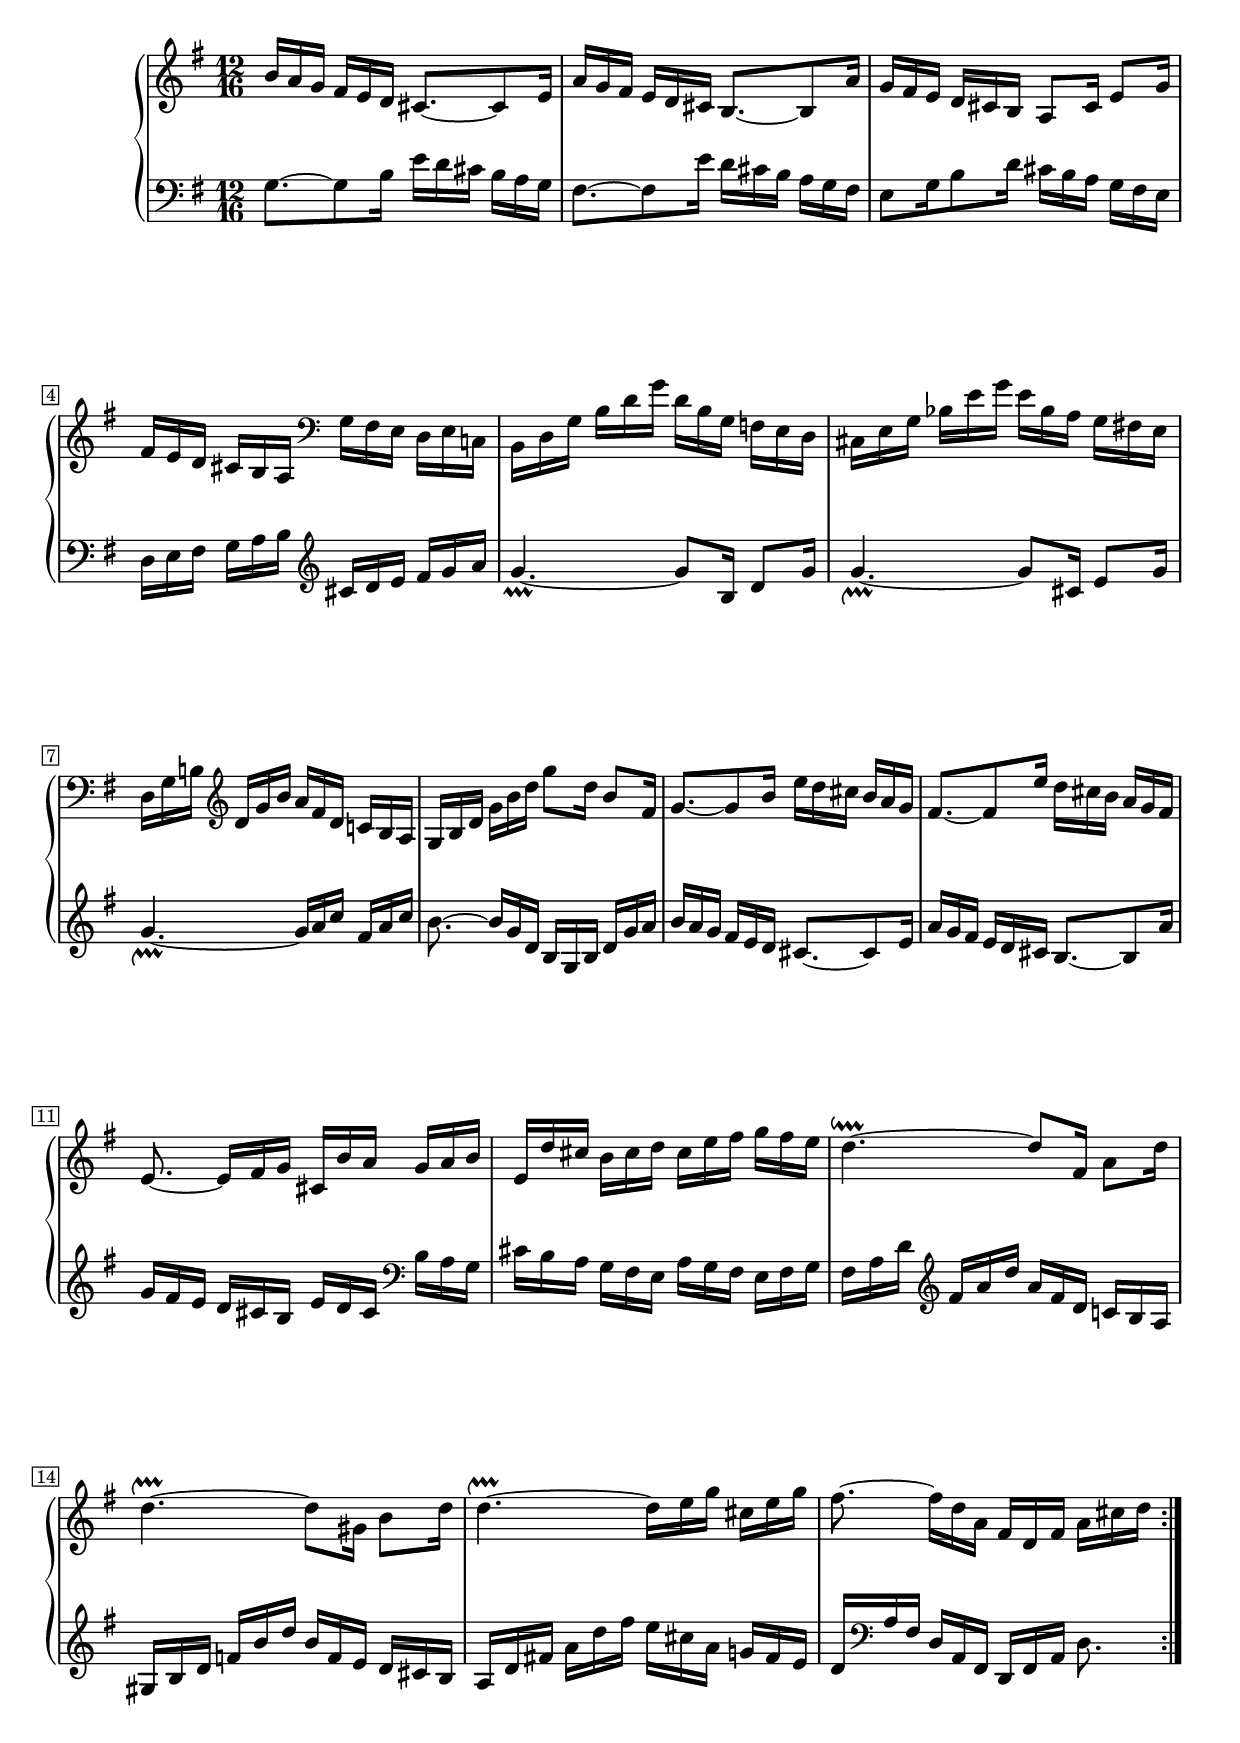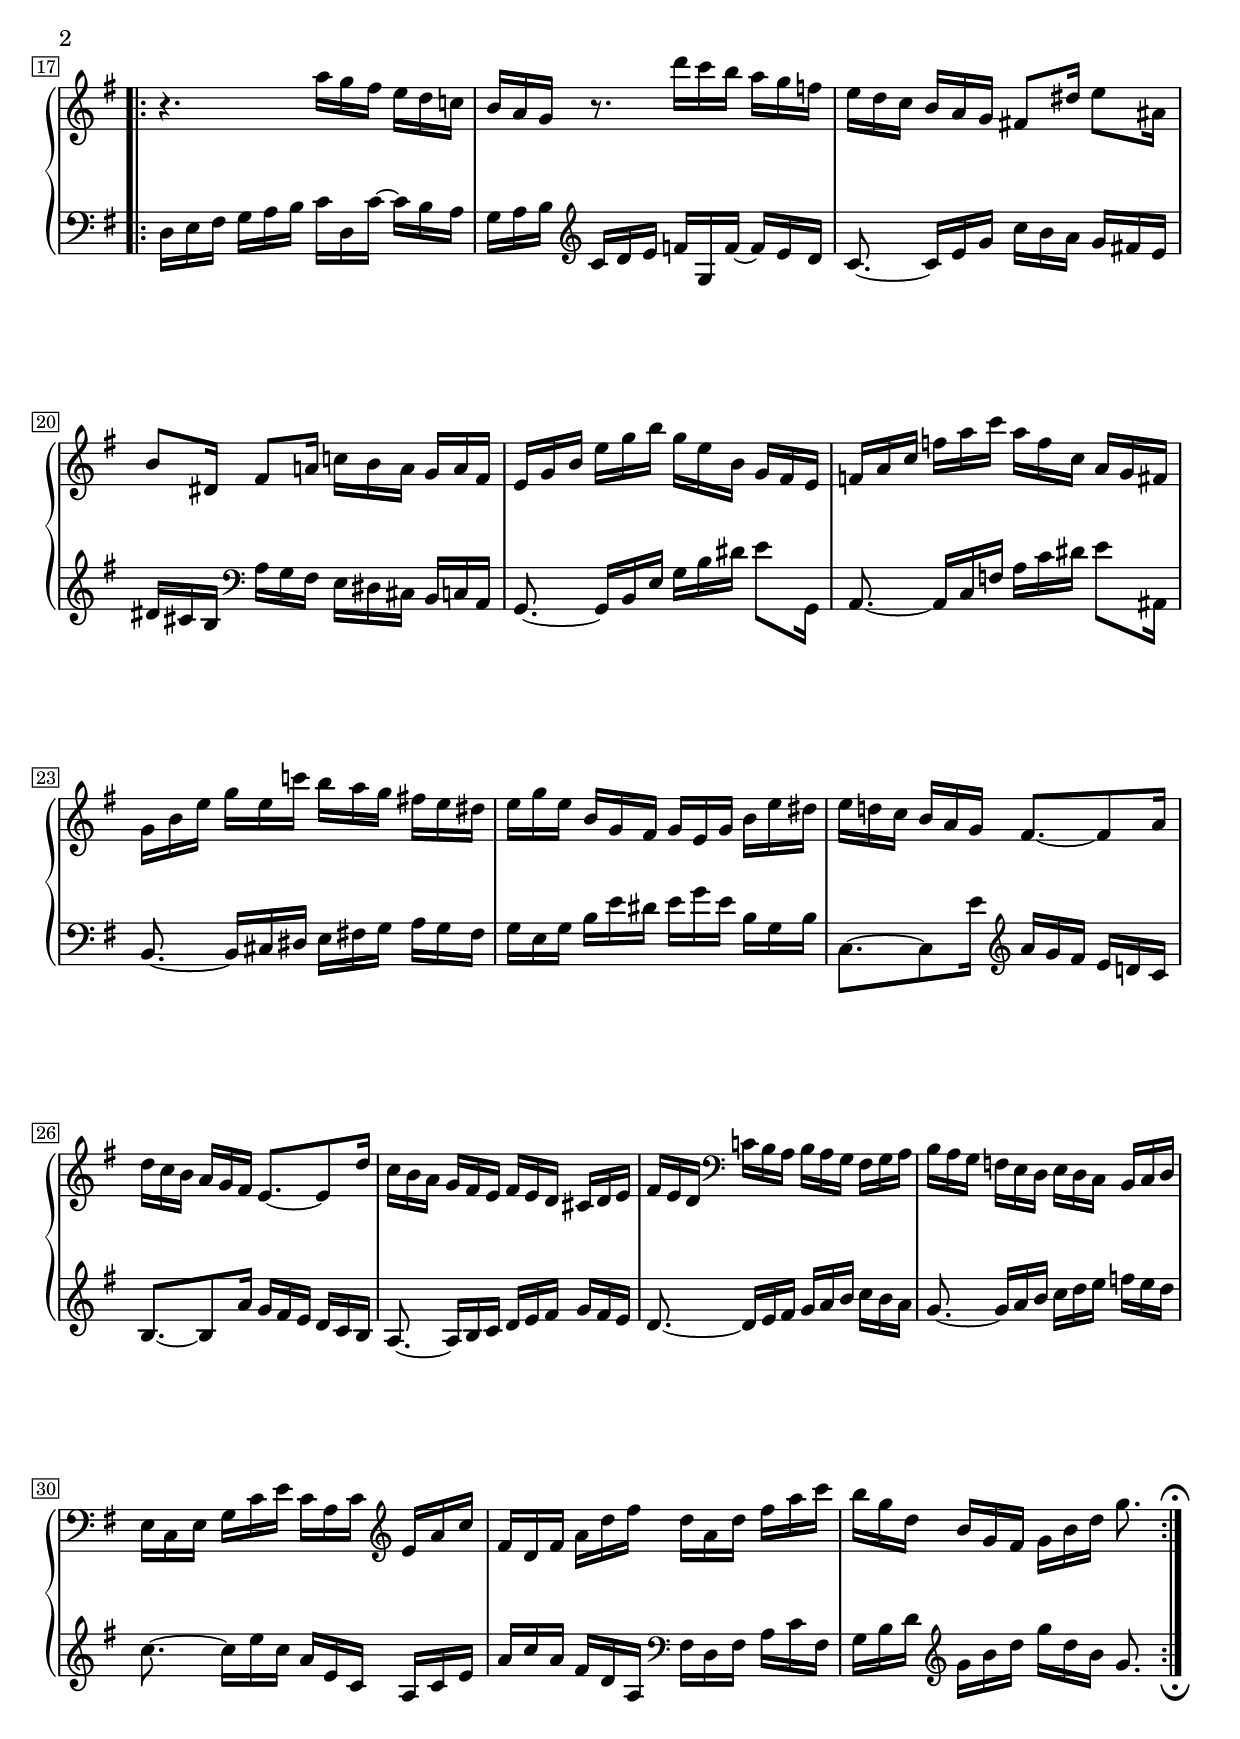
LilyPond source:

Global = {
  \key g \major
  \time 12/16
  \include "../global.ly"
}

Sopran = \context Voice = "one" \relative c'' {
  \voiceOne
  \label #'VariatioXI
  \override MultiMeasureRest.staff-position = #0
  \override Rest.staff-position = #0
  \stemNeutral\tieNeutral
  \repeat volta 2 {
  %1
  | b16[ a g] fis[ e d] cis8.~[ cis8 e16]
  | a[ g fis] e[ d cis] b8.~[ b8 a'16]
  | g[ fis e] d[ cis b] a8[ cis16] e8[ g16]
  | fis[ e d] cis[ b a] \clef "bass" g[ fis e] d[ e c!]
  %5
  | b[ d g] b[ d g] d[ b g] f[ e d]
  | cis[ e g] bes[ e g] e[ bes a] g[ fis e]
  | d[ g b] \clef "treble" d[ g b] a[ fis d] c[ b a]
  | g[ b d] g[ b d] g8[ d16] b8[ fis16]
  | g8.~[ g8 b16] e[ d cis] b[ a g]
  %10
  | fis8.~[ fis8 e'16] d[ cis b] a[ g fis]
  | e8.~ e16[ fis g] cis,[ b' a] g[ a b]
  | e,16[ d' cis] b[ cis d] cis[ e fis] g[ fis e]
  | d4.~\downprall d8[ fis,16] a8[ d16]
  | d4.~\upprall d8[ gis,16] b8[ d16]
  %15
  | d4.~\upprall d16[ e g] cis,[ e g]
  | fis8.~ fis16[ d a] fis[ d fis] a[ cis d]
  }
  \break
  \pageBreak
  \repeat volta 2 {
  | r4. a'16[ g fis] e[ d c]
  | b16[ a g] r8. d''16[ c b] a[ g f]
  | e16[ d c] b[ a g] fis8[ dis'16] e8[ ais,16]
  %20
  | b8[ dis,16] fis8[ a16] c[ b a] g[ a fis]
  | e16[ g b] e[ g b] g[ e b] g[ fis e]
  | f16[ a c] f[ a c] a[ f c] a[ g fis]
  | g16[ b e] g[ e c'] b[ a g] fis[ e dis]
  | e16[ g e] b[ g fis] g[ e g] b[ e dis]
  %25
  | e16[ d c] b[ a g] fis8.~[ fis8 a16]
  | d16[ c b] a[ g fis] e8.~[ e8 d'16]
  | c16[ b a] g[ fis e] fis[ e d] cis[ d e]
  | fis16[ e d] \clef "bass" c![ b a] b[ a g] fis[ g a]
  | b16[ a g] f[ e d] e[ d c] b[ c d]
  %30
  | e16[ c e] g[ c e] c[ a c] \clef "treble" e[ a c]
  | fis,16[ d fis] a[ d fis] d[ a d] fis[ a c]
  | b16[ g d] b[ g fis] g[ b d] g8.
    \override Score.TextMark.self-alignment-X = #CENTER
    \textEndMark \markup { \musicglyph "scripts.ufermata" }
  }
  \fine
}

Bass = \context Voice = "four" \relative c' {
  \voiceFour
  \override MultiMeasureRest.staff-position = #0
  \override Rest.staff-position = #0
  \stemNeutral\tieNeutral
  \repeat volta 2 {
  %1
  | g8.~[ g8 b16] e[ d cis] b[ a g]
  | fis8.~[ fis8 e'16] d[ cis b] a[ g fis]
  | e8[ g16 b8 d16] cis[ b a] g[ fis e]
  | d16[ e fis] g[ a b] \clef "treble" cis[ d e] fis[ g a]
  %5
  | g4.~\prallprall g8[ b,16] d8[ g16]
  | g4.~\upprall g8[ cis,16] e8[ g16]
  | g4.~\upprall g16[ a c] fis,[ a c]
  | b8.~ b16[ g d] b[ g b] d[ g a]
  | b16[ a g] fis[ e d] cis8.~[ cis8 e16]
  %10
  | a16[ g fis] e[ d cis] b8.~[ b8 a'16]
  | g[ fis e] d[ cis b] e[ d cis] \clef "bass" b[ a g]
  | cis[ b a] g[ fis e] a[ g fis] e[ fis g]
  | fis[ a d] \clef "treble" fis[ a d] a[ fis d] c[ b a]
  | gis[ b d] f[ b d] b[ f e] d[ cis b]
  %15
  | a[ d fis!] a[ d fis] e[ cis a] g[ fis e]
  | d[ \clef "bass" a fis] d[ a fis] d[ fis a] d8.
  }
  \repeat volta 2 {
  | d16[ e fis] g[ a b] c[ d, c'~] c[ b a]
  | g16[ a b] \clef "treble" c[ d e] f[ g, f'~] f[ e d]
  | c8.~ c16[ e g] c[ b a] g[ fis e]
  %20
  | dis16[ cis b] \clef "bass" a[ g fis] e[ dis cis] b[ c a]
  | g8.~ g16[ b e] g[ b dis] e8[ g,,16]
  | a8.~ a16[ c f] a[ c dis] e8[ ais,,16]
  | b8.~ b16[ cis dis] e[ fis g] a[ g fis]
  | g16[ e g] b[ e dis] e[ g e] b[ g b]
  %25
  | c,8.~[ c8 e'16] \clef "treble" a[ g fis] e[ d c]
  | b8.~[ b8 a'16] g[ fis e] d[ c b]
  | a8.~ a16[ b c] d[ e fis] g[ fis e]
  | d8.~ d16[ e fis] g[ a b] c[ b a]
  | g8.~ g16[ a b] c[ d e] f[ e d]
  %30
  | c8.~ c16[ e c] a[ e c] a[ c e]
  | a16[ c a] fis[ d a] \clef "bass" fis[ d fis] a[ c fis,]
  | g16[ b d] \clef "treble" g[ b d] g[ d b] g8.
    \tweak direction #DOWN
    \textEndMark \markup { \musicglyph "scripts.dfermata" }
  }
  \fine
}

\score {
  \new PianoStaff
  <<
    \accidentalStyle Score.piano
    \context Staff = "upper" <<
      \set Staff.midiInstrument = #"acoustic grand"
      \Global
      \clef treble
      \Sopran
    >>
    \context Staff = "lower" <<
      \set Staff.midiInstrument = #"acoustic grand"
      \Global
      \clef bass
      \Bass
    >>
  >>
  \header {
    composer = ##f % "Johann Sebastian Bach"
    opus = ##f % "BWV 988"
    title = \markup { \smallCaps "Variatio 11 a 2 Clav." }
    subtitle = ##f
    subsubtitle = ##f
  }
  \layout {
    \context {
      \PianoStaff
      % More space between staves in the same PianoStaff
      \override StaffGrouper.staff-staff-spacing.minimum-distance = 12
    }
  }
  \midi { \tempo 4=100 }
}
